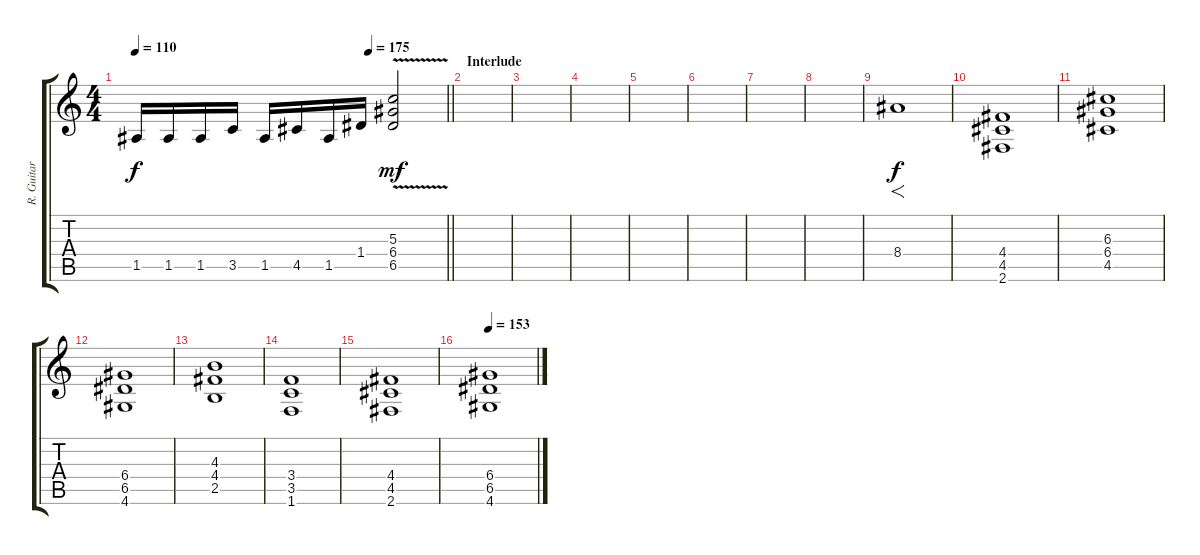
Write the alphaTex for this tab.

\track ("R. Guitar 2" "R. Guitar ") {instrument distortionguitar}
\staff {score tabs}
\tuning (E4 B3 G3 D3 A2 E2) {hide}
\ts (4 4)
\tempo 110
\tempo (175 0.75)
\clef g2
\barLineRight lightlight
\ks c
1.5.16{dy f} 1.5.16 1.5.16 3.5.16 1.5.16 4.5.16 1.5.16 1.4.16 (5.3{v} 6.4{v} 6.5{v}).2{dy mf} |
\section ("" "Interlude")
|
|
|
|
|
|
|
8.4.1{f dy f} |
(4.4 4.5 2.6).1 |
(6.3 6.4 4.5).1 |
(6.4 6.5 4.6).1 |
(4.3 4.4 2.5).1 |
(3.4 3.5 1.6).1 |
(4.4 4.5 2.6).1 |
\tempo 153
(6.4 6.5 4.6).1
